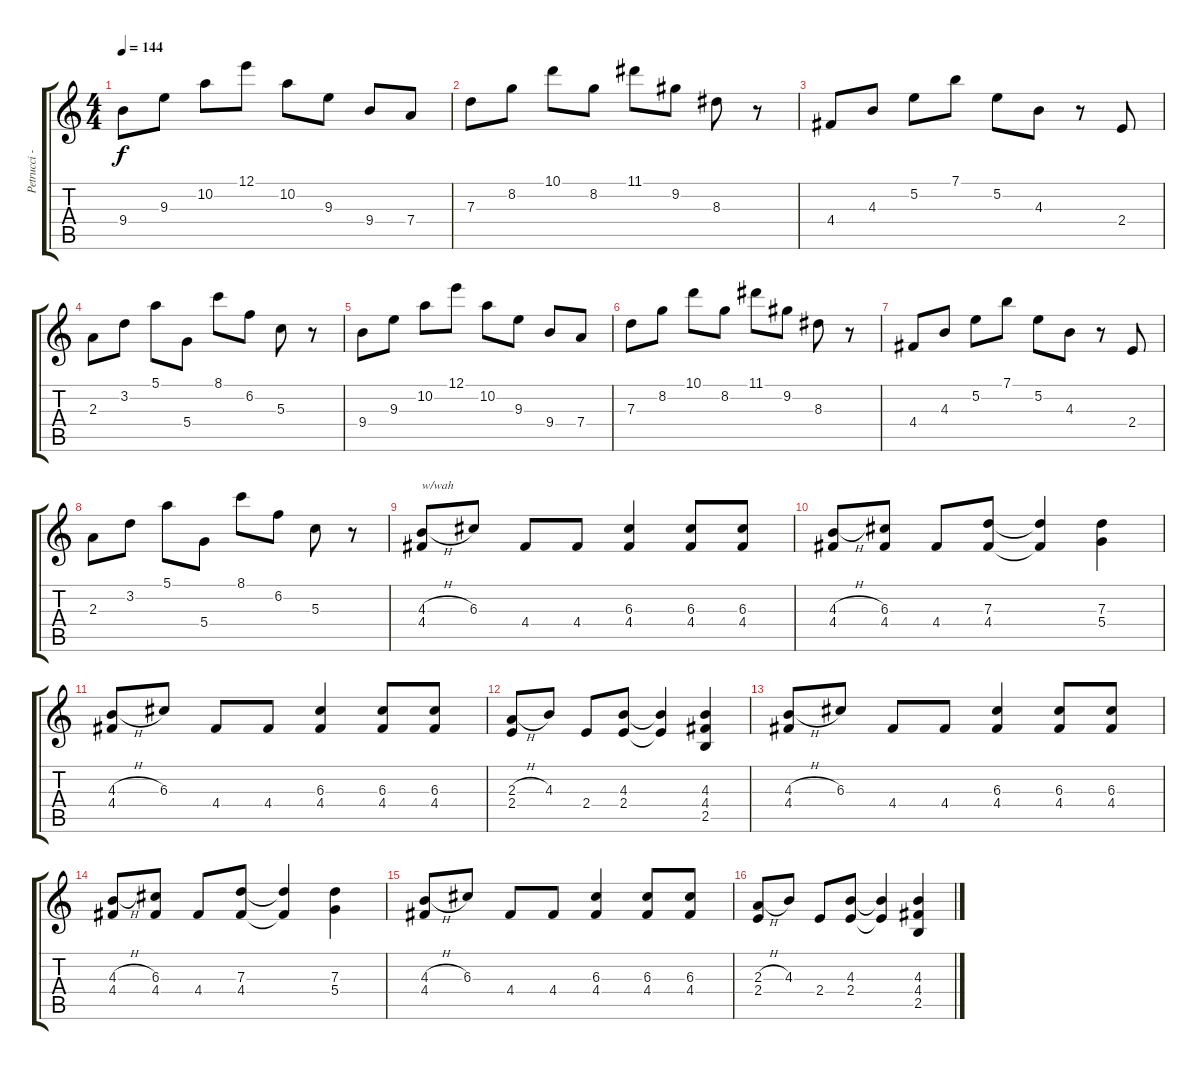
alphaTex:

\track ("Petrucci - Distortion 6st." "Petrucci -") {instrument overdrivenguitar}
\staff {score tabs}
\tuning (E4 B3 G3 D3 A2 E2) {hide}
\ts (4 4)
\tempo 144
\clef g2
\ks c
9.4.8{dy f instrument overdrivenguitar} 9.3.8 10.2.8 12.1.8 10.2.8 9.3.8 9.4.8 7.4.8 |
7.3.8 8.2.8 10.1.8 8.2.8 11.1.8 9.2.8 8.3.8 r.8 |
4.4.8 4.3.8 5.2.8 7.1.8 5.2.8 4.3.8 r.8 2.4.8 |
2.3.8 3.2.8 5.1.8 5.4.8 8.1.8 6.2.8 5.3.8 r.8 |
9.4.8{instrument overdrivenguitar} 9.3.8 10.2.8 12.1.8 10.2.8 9.3.8 9.4.8 7.4.8 |
7.3.8 8.2.8 10.1.8 8.2.8 11.1.8 9.2.8 8.3.8 r.8 |
4.4.8 4.3.8 5.2.8 7.1.8 5.2.8 4.3.8 r.8 2.4.8 |
2.3.8 3.2.8 5.1.8 5.4.8 8.1.8 6.2.8 5.3.8 r.8 |
(4.3{h} 4.4).8{txt "w/wah"} 6.3.8 4.4.8 4.4.8 (6.3 4.4).4 (6.3 4.4).8 (6.3 4.4).8 |
(4.3{h} 4.4).8 (6.3 4.4).8 4.4.8 (7.3 4.4).8 (7.3{t} 4.4{t}).4 (7.3 5.4).4 |
(4.3{h} 4.4).8 6.3.8 4.4.8 4.4.8 (6.3 4.4).4 (6.3 4.4).8 (6.3 4.4).8 |
(2.3{h} 2.4).8 4.3.8 2.4.8 (4.3 2.4).8 (4.3{t} 2.4{t}).4 (4.3 4.4 2.5).4 |
(4.3{h} 4.4).8 6.3.8 4.4.8 4.4.8 (6.3 4.4).4 (6.3 4.4).8 (6.3 4.4).8 |
(4.3{h} 4.4).8 (6.3 4.4).8 4.4.8 (7.3 4.4).8 (7.3{t} 4.4{t}).4 (7.3 5.4).4 |
(4.3{h} 4.4).8 6.3.8 4.4.8 4.4.8 (6.3 4.4).4 (6.3 4.4).8 (6.3 4.4).8 |
(2.3{h} 2.4).8 4.3.8 2.4.8 (4.3 2.4).8 (4.3{t} 2.4{t}).4 (4.3 4.4 2.5).4
